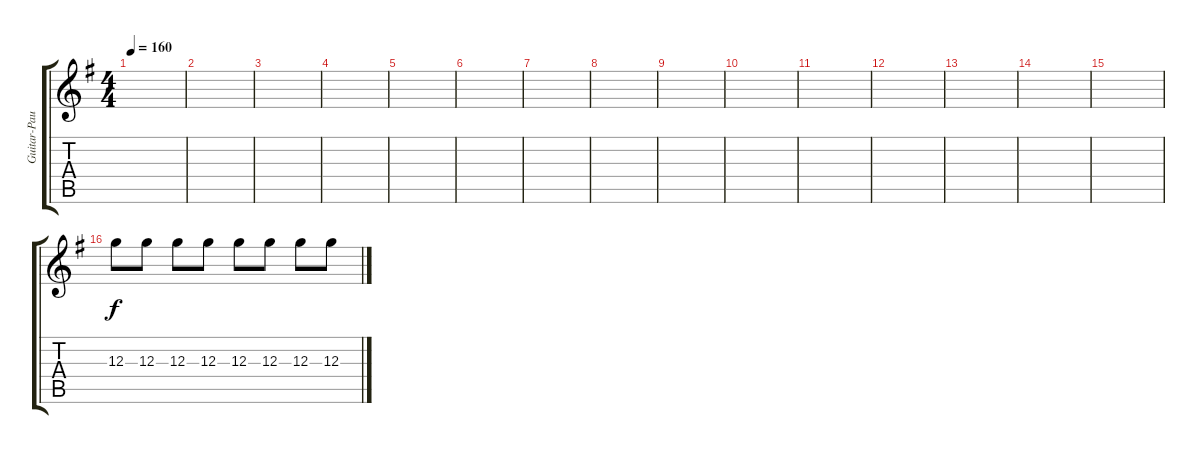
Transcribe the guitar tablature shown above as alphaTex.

\track ("Guitar-Pauli" "Guitar-Pau") {instrument electricguitarmuted}
\staff {score tabs}
\tuning (E4 B3 G3 D3 A2 E2) {hide}
\ts (4 4)
\tempo 160
\clef g2
\ks g
|
|
|
|
|
|
|
|
|
|
|
|
|
|
|
12.3.8 12.3.8 12.3.8 12.3.8 12.3.8 12.3.8 12.3.8 12.3.8
